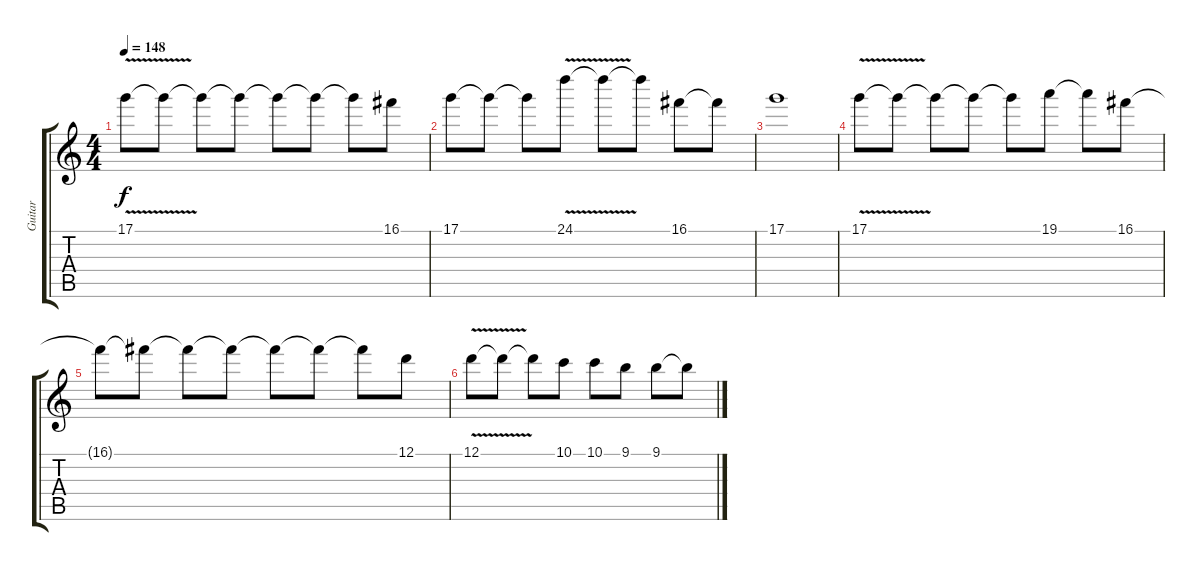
\track ("Guitar" "Guitar") {instrument overdrivenguitar}
\staff {score tabs}
\tuning (D4 A3 F3 C3 G2 D2) {hide}
\ts (4 4)
\tempo 148
\clef g2
\ks c
17.1{v}.8{dy f} 17.1{t}.8 17.1{t}.8 17.1{t}.8 17.1{t}.8 17.1{t}.8 17.1{t}.8 16.1.8 |
17.1.8 17.1{t}.8 17.1{t}.8 24.1{v}.8 24.1{t}.8 24.1{t}.8 16.1.8 16.1{t}.8 |
17.1.1{volume 0} |
17.1{v}.8 17.1{t}.8 17.1{t}.8 17.1{t}.8 17.1{t}.8 19.1.8 19.1{t}.8 16.1.8 |
16.1{t}.8 16.1{t}.8 16.1{t}.8 16.1{t}.8 16.1{t}.8 16.1{t}.8 16.1{t}.8 12.1.8 |
12.1{v}.8 12.1{t}.8 12.1{t}.8 10.1.8 10.1.8 9.1.8 9.1.8 9.1{t}.8
